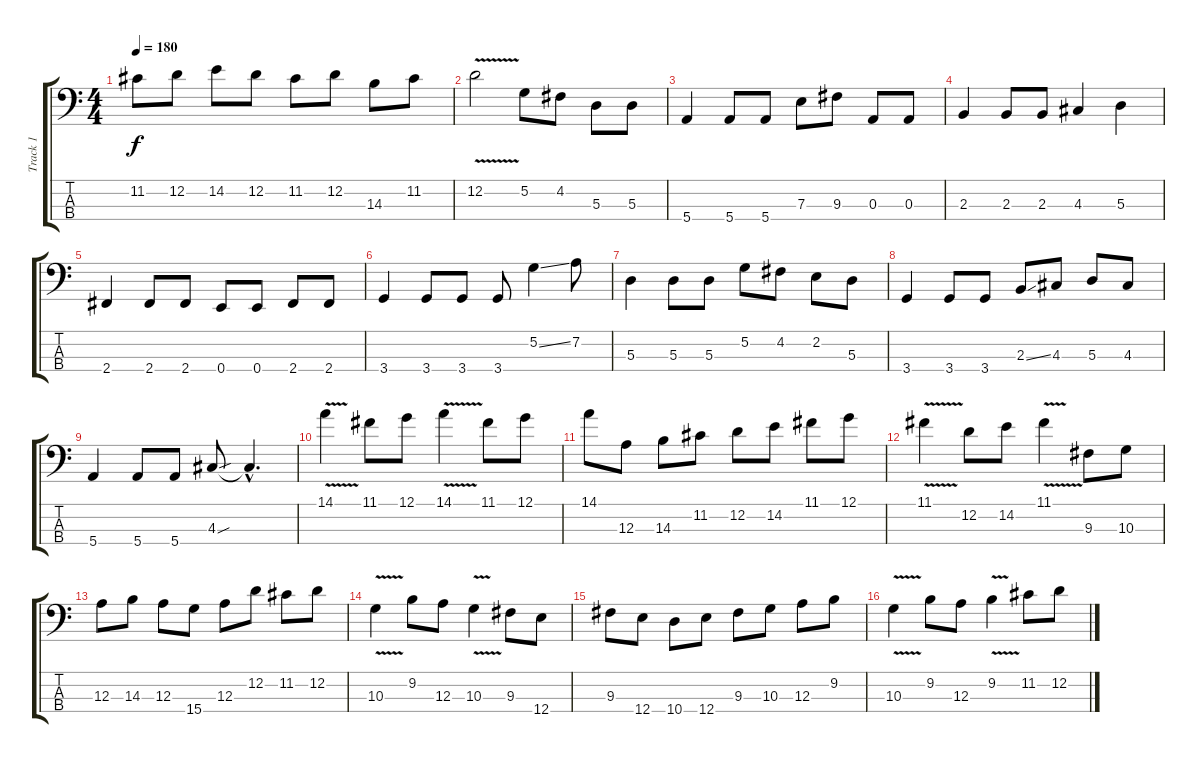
\track ("Track 1" "Track 1") {instrument electricbassfinger}
\staff {score tabs}
\tuning (G2 D2 A1 E1) {hide}
\ts (4 4)
\tempo 180
\clef f4
\ks c
11.2.8{dy f} 12.2.8 14.2.8 12.2.8 11.2.8 12.2.8 14.3.8 11.2.8 |
12.2{v}.2 5.2.8 4.2.8 5.3.8 5.3.8 |
5.4.4 5.4.8 5.4.8 7.3.8 9.3.8 0.3.8 0.3.8 |
2.3.4 2.3.8 2.3.8 4.3.4 5.3.4 |
2.4.4 2.4.8 2.4.8 0.4.8 0.4.8 2.4.8 2.4.8 |
3.4.4 3.4.8 3.4.8 3.4.8 5.2{ss}.4 7.2.8 |
5.3.4 5.3.8 5.3.8 5.2.8 4.2.8 2.2.8 5.3.8 |
3.4.4 3.4.8 3.4.8 2.3{ss}.8 4.3.8 5.3.8 4.3.8 |
5.4.4 5.4.8 5.4.8 4.3{sou}.8 4.3{hac t}.4{d} |
14.1{v}.4 11.1.8 12.1.8 14.1{v}.4 11.1.8 12.1.8 |
14.1.8 12.3.8 14.3.8 11.2.8 12.2.8 14.2.8 11.1.8 12.1.8 |
11.1{v}.4 12.2.8 14.2.8 11.1{v}.4 9.3.8 10.3.8 |
12.3.8 14.3.8 12.3.8 15.4.8 12.3.8 12.2.8 11.2.8 12.2.8 |
10.3{v}.4 9.2.8 12.3.8 10.3{v}.4 9.3.8 12.4.8 |
9.3.8 12.4.8 10.4.8 12.4.8 9.3.8 10.3.8 12.3.8 9.2.8 |
10.3{v}.4 9.2.8 12.3.8 9.2{v}.4 11.2.8 12.2.8
